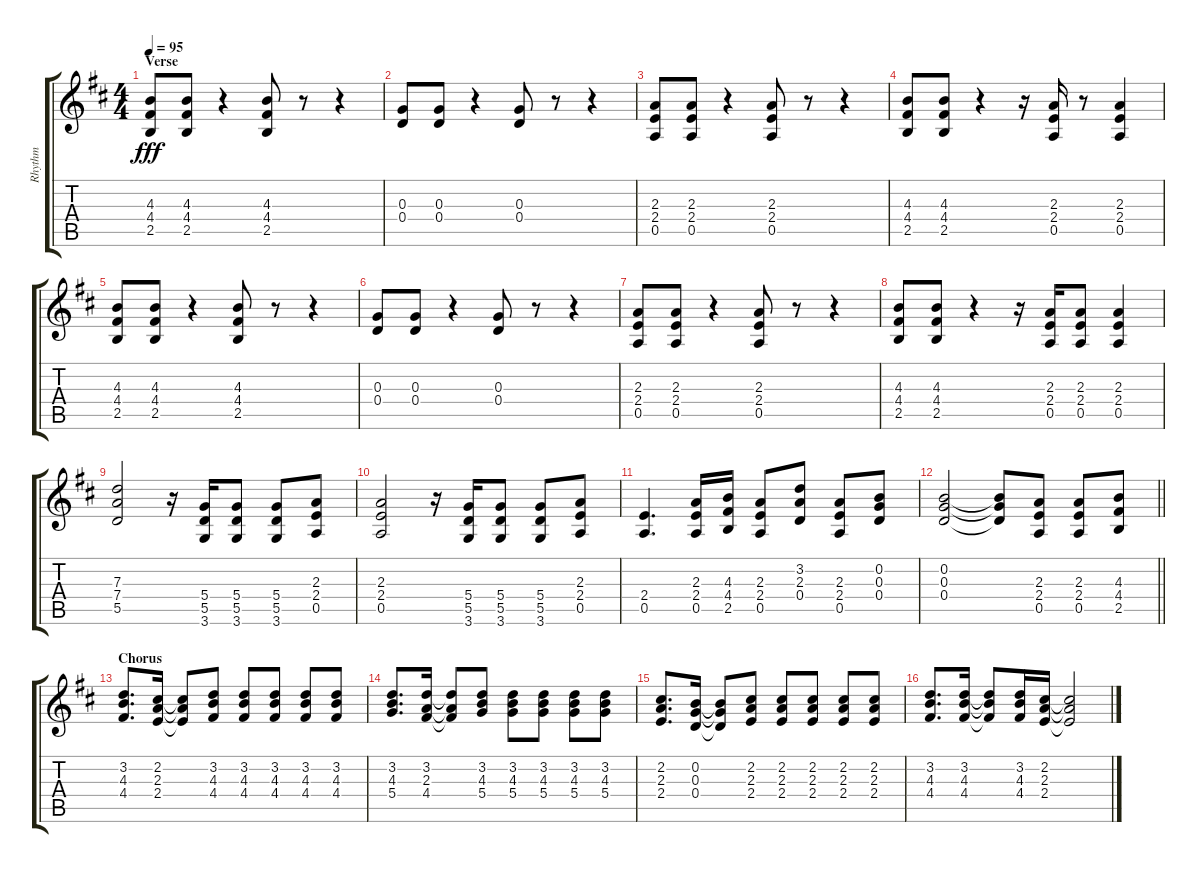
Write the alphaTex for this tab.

\track ("Rhythm" "Rhythm") {instrument distortionguitar}
\staff {score tabs}
\tuning (E4 B3 G3 D3 A2 E2) {hide}
\ts (4 4)
\section ("" "Verse")
\tempo 95
\clef g2
\ks d
(4.3 4.4 2.5).8{dy fff} (4.3 4.4 2.5).8 r.4 (4.3 4.4 2.5).8 r.8 r.4 |
(0.3 0.4).8 (0.3 0.4).8 r.4 (0.3 0.4).8 r.8 r.4 |
(2.3 2.4 0.5).8 (2.3 2.4 0.5).8 r.4 (2.3 2.4 0.5).8 r.8 r.4 |
(4.3 4.4 2.5).8 (4.3 4.4 2.5).8 r.4 r.16 (2.3 2.4 0.5).16 r.8 (2.3 2.4 0.5).4 |
(4.3 4.4 2.5).8 (4.3 4.4 2.5).8 r.4 (4.3 4.4 2.5).8 r.8 r.4 |
(0.3 0.4).8 (0.3 0.4).8 r.4 (0.3 0.4).8 r.8 r.4 |
(2.3 2.4 0.5).8 (2.3 2.4 0.5).8 r.4 (2.3 2.4 0.5).8 r.8 r.4 |
(4.3 4.4 2.5).8 (4.3 4.4 2.5).8 r.4 r.16 (2.3 2.4 0.5).16 (2.3 2.4 0.5).8 (2.3 2.4 0.5).4 |
(7.3 7.4 5.5).2 r.16 (5.4 5.5 3.6).16 (5.4 5.5 3.6).8 (5.4 5.5 3.6).8 (2.3 2.4 0.5).8 |
(2.3 2.4 0.5).2 r.16 (5.4 5.5 3.6).16 (5.4 5.5 3.6).8 (5.4 5.5 3.6).8 (2.3 2.4 0.5).8 |
(2.4 0.5).4{d} (2.3 2.4 0.5).16 (4.3 4.4 2.5).16 (2.3 2.4 0.5).8 (3.2 2.3 0.4).8 (2.3 2.4 0.5).8 (0.2 0.3 0.4).8 |
\barLineRight lightlight
(0.2 0.3 0.4).2 (0.2{t} 0.3{t} 0.4{t}).8 (2.3 2.4 0.5).8 (2.3 2.4 0.5).8 (4.3 4.4 2.5).8 |
\section ("" "Chorus")
(3.2 4.3 4.4).8{d} (2.2 2.3 2.4).16 (2.2{t} 2.3{t} 2.4{t}).8 (3.2 4.3 4.4).8 (3.2 4.3 4.4).8 (3.2 4.3 4.4).8 (3.2 4.3 4.4).8 (3.2 4.3 4.4).8 |
(3.2 4.3 5.4).8{d} (3.2 2.3 4.4).16 (3.2{t} 2.3{t} 4.4{t}).8 (3.2 4.3 5.4).8 (3.2 4.3 5.4).8 (3.2 4.3 5.4).8 (3.2 4.3 5.4).8 (3.2 4.3 5.4).8 |
(2.2 2.3 2.4).8{d} (0.2 0.3 0.4).16 (0.2{t} 0.3{t} 0.4{t}).8 (2.2 2.3 2.4).8 (2.2 2.3 2.4).8 (2.2 2.3 2.4).8 (2.2 2.3 2.4).8 (2.2 2.3 2.4).8 |
(3.2 4.3 4.4).8{d} (3.2 4.3 4.4).16 (3.2{t} 4.3{t} 4.4{t}).8 (3.2 4.3 4.4).16 (2.2 2.3 2.4).16 (2.2{t} 2.3{t} 2.4{t}).2
